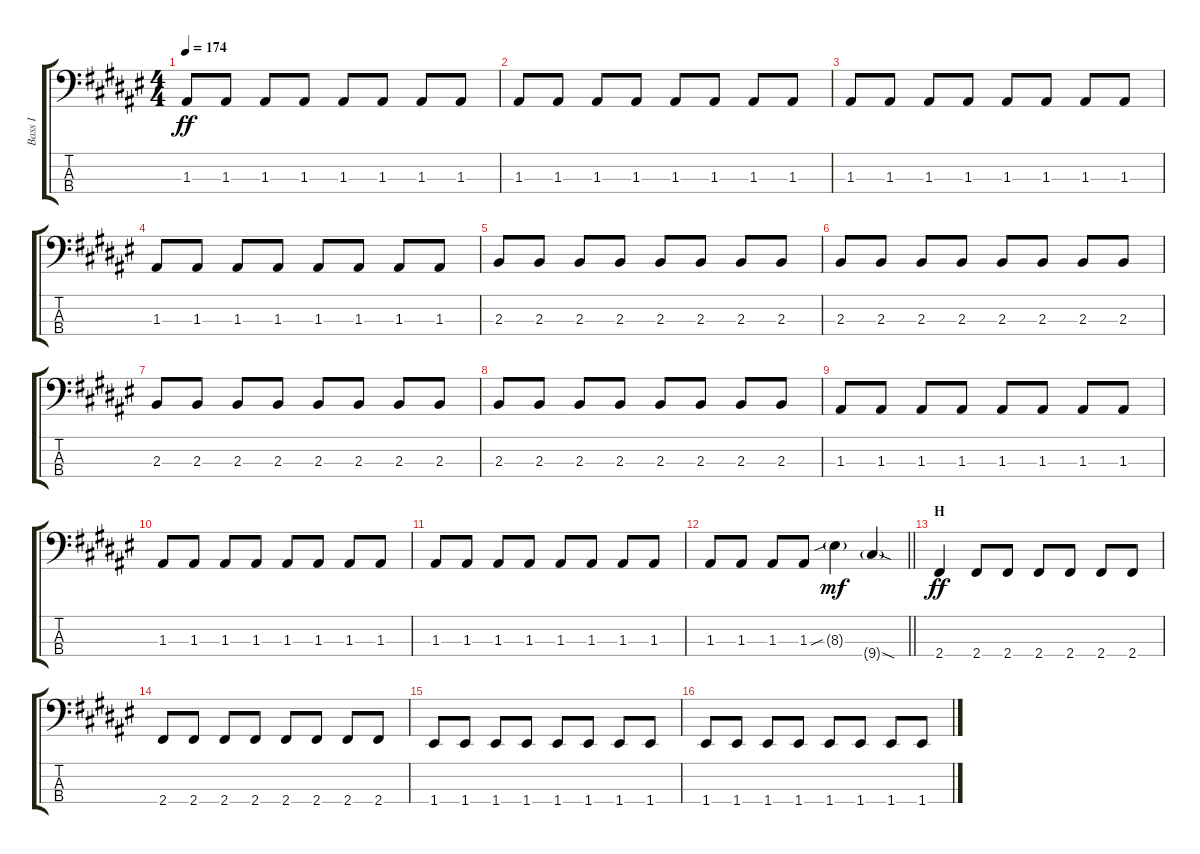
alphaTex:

\track ("Bass I" "Bass I") {instrument electricbasspick}
\staff {score tabs}
\tuning (G2 D2 A1 E1) {hide}
\ts (4 4)
\tempo 174
\clef f4
\ks f#
1.3.8{dy ff} 1.3.8 1.3.8 1.3.8 1.3.8 1.3.8 1.3.8 1.3.8 |
1.3.8 1.3.8 1.3.8 1.3.8 1.3.8 1.3.8 1.3.8 1.3.8 |
1.3.8 1.3.8 1.3.8 1.3.8 1.3.8 1.3.8 1.3.8 1.3.8 |
1.3.8 1.3.8 1.3.8 1.3.8 1.3.8 1.3.8 1.3.8 1.3.8 |
2.3.8 2.3.8 2.3.8 2.3.8 2.3.8 2.3.8 2.3.8 2.3.8 |
2.3.8 2.3.8 2.3.8 2.3.8 2.3.8 2.3.8 2.3.8 2.3.8 |
2.3.8 2.3.8 2.3.8 2.3.8 2.3.8 2.3.8 2.3.8 2.3.8 |
2.3.8 2.3.8 2.3.8 2.3.8 2.3.8 2.3.8 2.3.8 2.3.8 |
1.3.8 1.3.8 1.3.8 1.3.8 1.3.8 1.3.8 1.3.8 1.3.8 |
1.3.8 1.3.8 1.3.8 1.3.8 1.3.8 1.3.8 1.3.8 1.3.8 |
1.3.8 1.3.8 1.3.8 1.3.8 1.3.8 1.3.8 1.3.8 1.3.8 |
\barLineRight lightlight
1.3.8 1.3.8 1.3.8 1.3.8 8.3{sib g}.4{dy mf} 9.4{sod g}.4 |
\section ("" "H")
2.4.4{dy ff} 2.4.8 2.4.8 2.4.8 2.4.8 2.4.8 2.4.8 |
2.4.8 2.4.8 2.4.8 2.4.8 2.4.8 2.4.8 2.4.8 2.4.8 |
1.4.8 1.4.8 1.4.8 1.4.8 1.4.8 1.4.8 1.4.8 1.4.8 |
1.4.8 1.4.8 1.4.8 1.4.8 1.4.8 1.4.8 1.4.8 1.4.8
